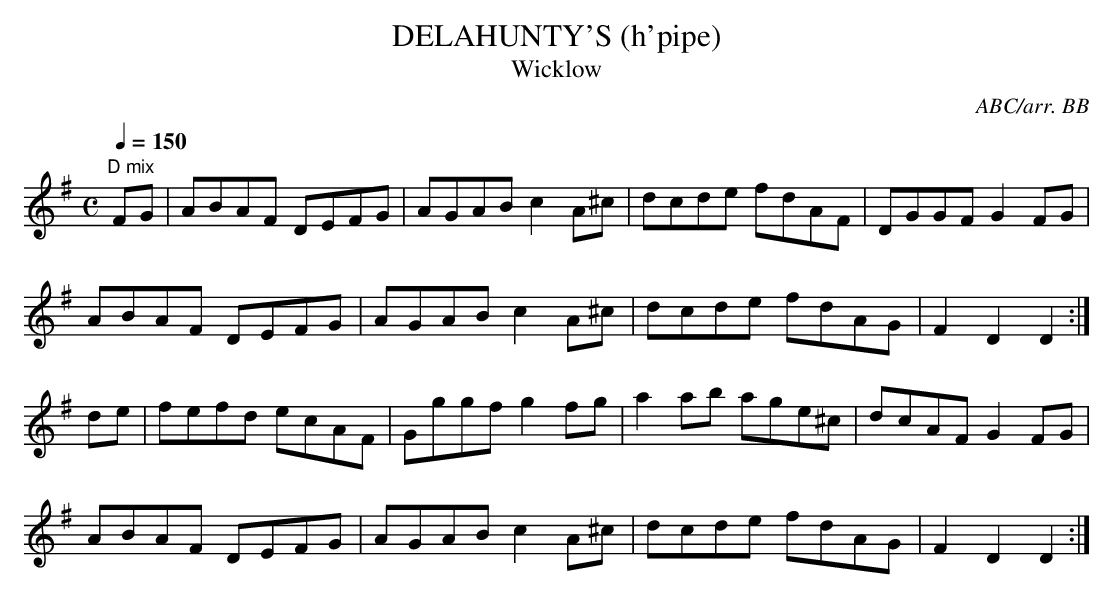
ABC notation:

X:1
T:DELAHUNTY'S (h'pipe)
T:Wicklow
C:ABC/arr. BB
M:C
Q:1/4=150
L:1/8
K:G
"D mix"
FG|ABAF DEFG|AGAB c2A^c|dcde fdAF|DGGF G2FG|
ABAF DEFG|AGAB c2A^c|dcde fdAG|F2D2D2 :|
de|fefd ecAF|Gggf g2fg|a2ab age^c|dcAF G2FG|
ABAF DEFG|AGAB c2A^c|dcde fdAG|F2D2D2 :|
